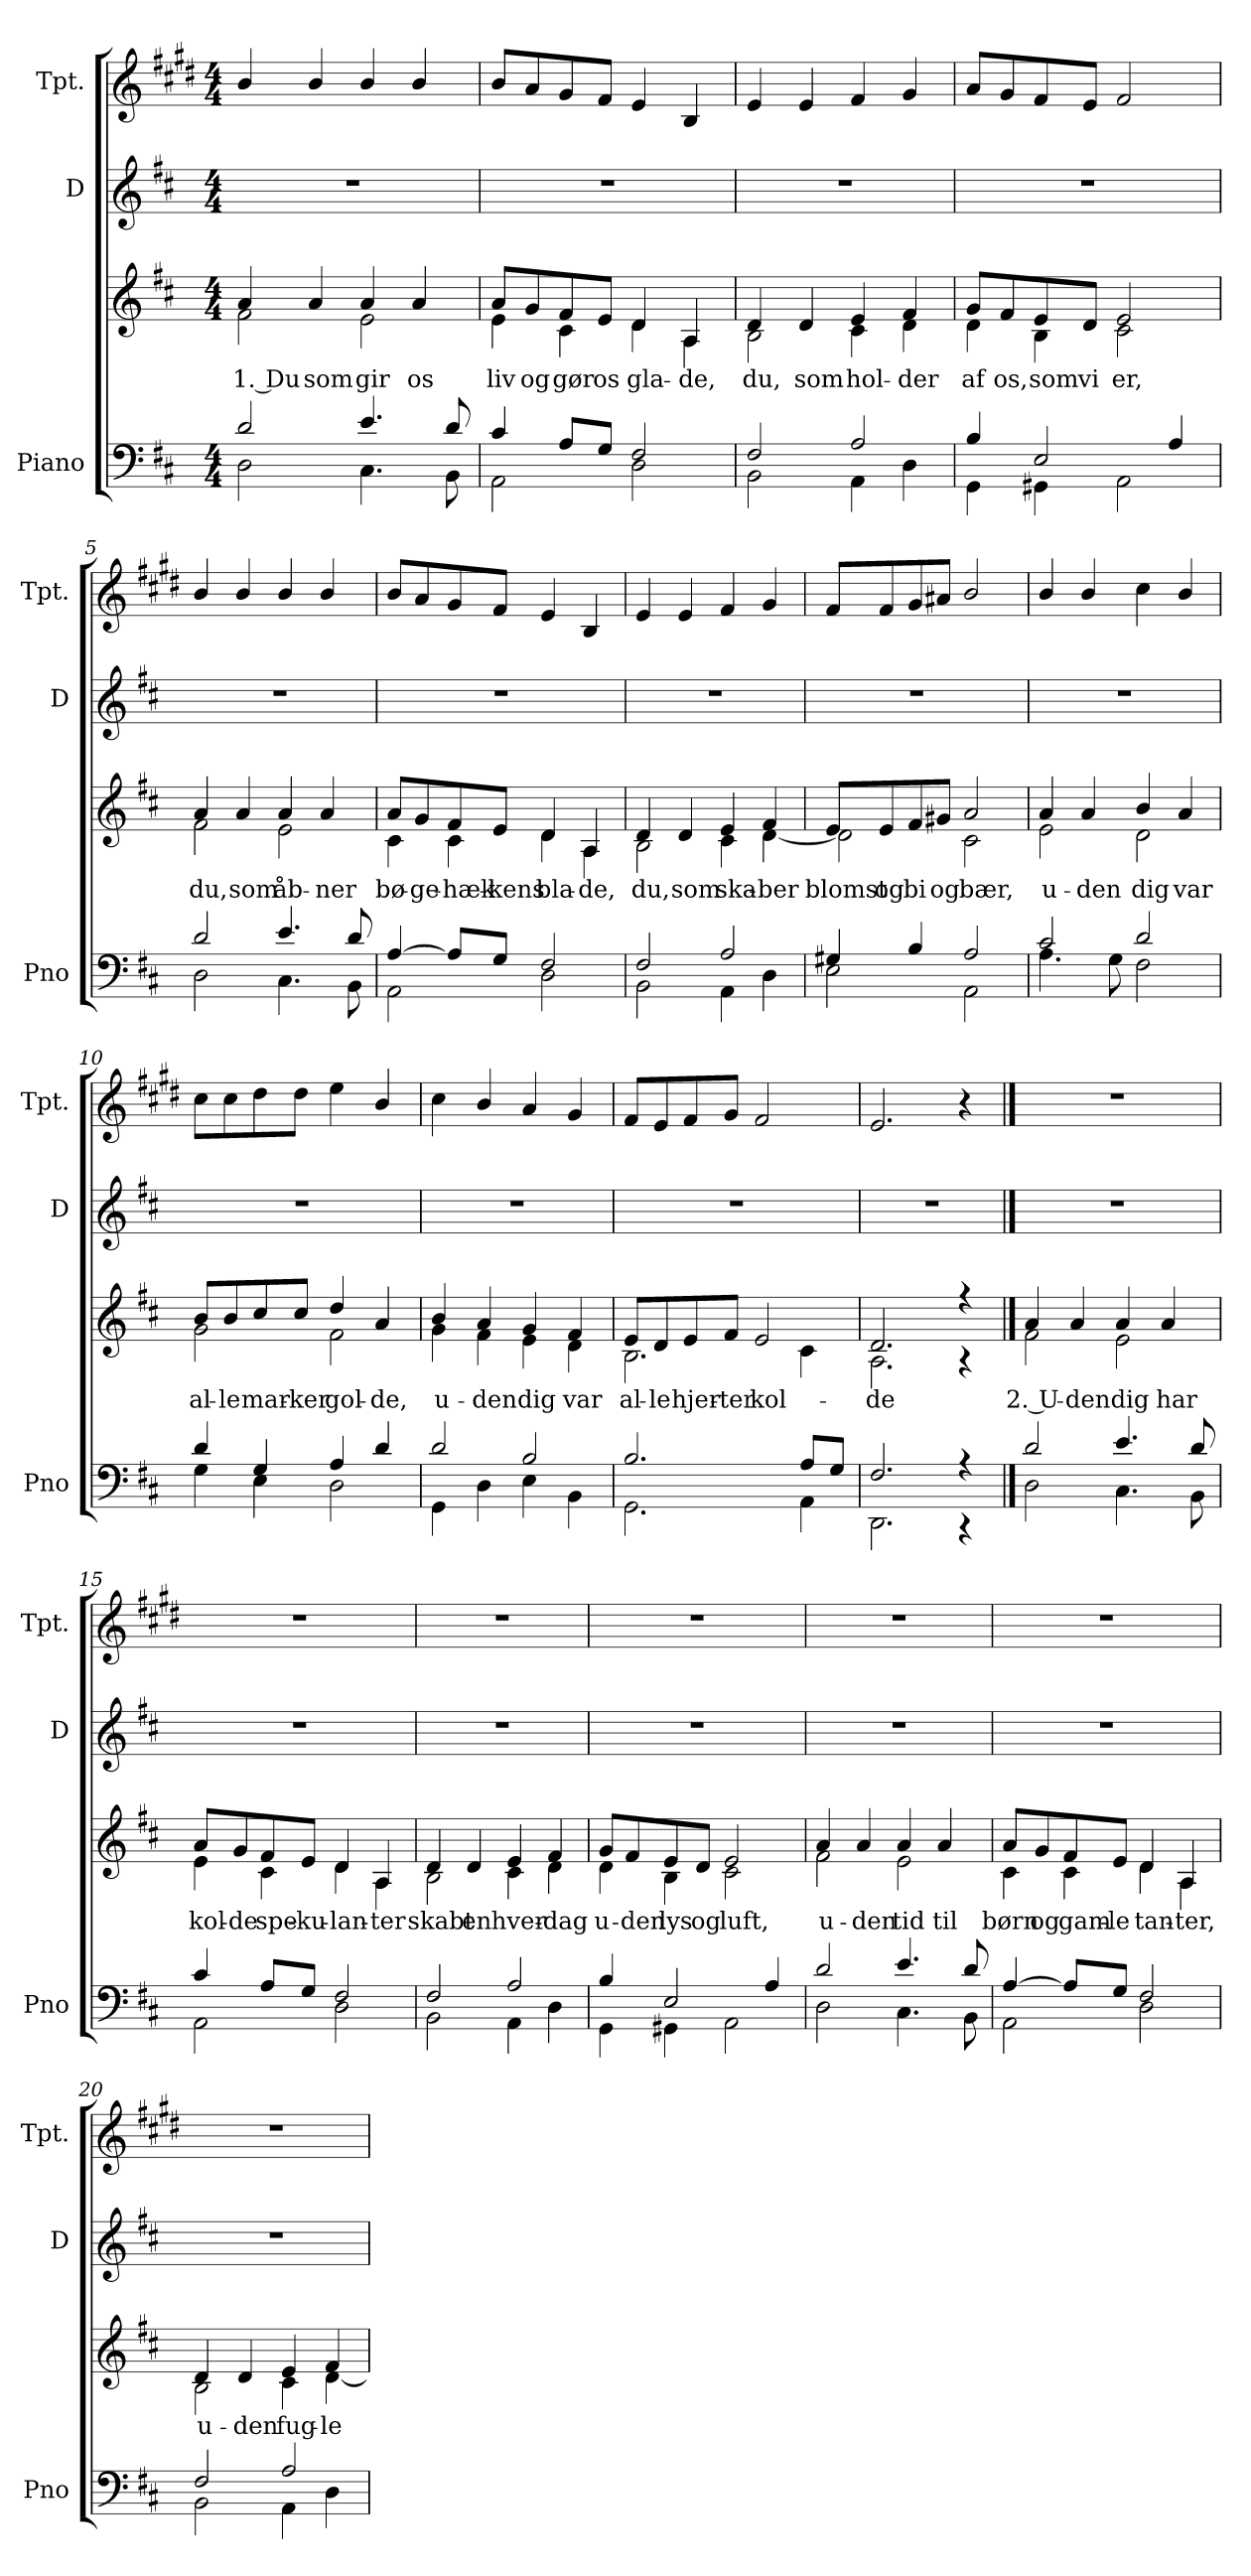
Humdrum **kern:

**kern	**kern	**text	**kern	**kern
*part3	*part3	*part3	*part2	*part1
*staff4	*staff3	*staff3	*staff2	*staff1
*I"Piano	*	*	*I"D	*I"Tpt.
*I'Pno	*	*	*I'D	*I'Tpt.
*	*	*	*stria5	*
*clefF4	*clefG2	*	*clefG2	*clefG2
*	*	*	*	*ITrd1c2
*k[f#c#]	*k[f#c#]	*	*k[f#c#]	*k[f#c#]
*M4/4	*M4/4	*	*M4/4	*M4/4
=1	=1	=1	=1	=1
*^	*	*	*	*
!	!	!	!LO:LY:b	!	!
*	*	*^	*	*	*
2d/	2D\	4a/	2f#\	1. Du	1r	4a/
!	!	!	!	!LO:LY:b	!	!
.	.	4a/	.	som	.	4a/
!	!	!	!	!LO:LY:b	!	!
4.e/	4.C#\	4a/	2e\	gir	.	4a/
!	!	!	!	!LO:LY:b	!	!
.	.	4a/	.	os	.	4a/
8d/	8BB\	.	.	.	.	.
=2	=2	=2	=2	=2	=2	=2
!	!	!	!	!LO:LY:b	!	!
4c#/	2AA\	8a/L	4e\	liv	1r	8a/L
!	!	!	!	!LO:LY:b	!	!
.	.	8g/	.	og	.	8g/
!	!	!	!	!LO:LY:b	!	!
8A/L	.	8f#/	4c#\	gør	.	8f#/
!	!	!	!	!LO:LY:b	!	!
8G/J	.	8e/J	.	os	.	8e/J
!	!	!	!	!LO:LY:b	!	!
2F#/	2D\	4d/	4d\	gla-	.	4d/
!	!	!	!	!LO:LY:b	!	!
.	.	4A/	4A\	-de,	.	4A/
=3	=3	=3	=3	=3	=3	=3
!	!	!	!	!LO:LY:b	!	!
2F#/	2BB\	4d/	2B\	du,	1r	4d/
!	!	!	!	!LO:LY:b	!	!
.	.	4d/	.	som	.	4d/
!	!	!	!	!LO:LY:b	!	!
2A/	4AA\	4e/	4c#\	hol-	.	4e/
!	!	!	!	!LO:LY:b	!	!
.	4D\	4f#/	4d\	-der	.	4f#/
=4	=4	=4	=4	=4	=4	=4
!	!	!	!	!LO:LY:b	!	!
4B/	4GG\	8g/L	4d\	af	1r	8g/L
!	!	!	!	!LO:LY:b	!	!
.	.	8f#/	.	os,	.	8f#/
!	!	!	!	!LO:LY:b	!	!
2E/	4GG#X\	8e/	4B\	som	.	8e/
!	!	!	!	!LO:LY:b	!	!
.	.	8d/J	.	vi	.	8d/J
!	!	!	!	!LO:LY:b	!	!
.	2AA\	2e/	2c#\	er,	.	2e/
4A/	.	.	.	.	.	.
=5	=5	=5	=5	=5	=5	=5
!	!	!	!	!LO:LY:b	!	!
2d/	2D\	4a/	2f#\	du,	1r	4a/
!	!	!	!	!LO:LY:b	!	!
.	.	4a/	.	som	.	4a/
!	!	!	!	!LO:LY:b	!	!
4.e/	4.C#\	4a/	2e\	åb-	.	4a/
!	!	!	!	!LO:LY:b	!	!
.	.	4a/	.	-ner	.	4a/
8d/	8BB\	.	.	.	.	.
!!LO:LB:g=z
=6	=6	=6	=6	=6	=6	=6
!	!	!	!	!LO:LY:b	!	!
[4A/	2AA\	8a/L	4c#\	bø-	1r	8a/L
!	!	!	!	!LO:LY:b	!	!
.	.	8g/	.	-ge-	.	8g/
!	!	!	!	!LO:LY:b	!	!
8A/L]	.	8f#/	4c#\	-hæk-	.	8f#/
!	!	!	!	!LO:LY:b	!	!
8G/J	.	8e/J	.	-kens	.	8e/J
!	!	!	!	!LO:LY:b	!	!
2F#/	2D\	4d/	4d\	bla-	.	4d/
!	!	!	!	!LO:LY:b	!	!
.	.	4A/	4A\	-de,	.	4A/
=7	=7	=7	=7	=7	=7	=7
!	!	!	!	!LO:LY:b	!	!
2F#/	2BB\	4d/	2B\	du,	1r	4d/
!	!	!	!	!LO:LY:b	!	!
.	.	4d/	.	som	.	4d/
!	!	!	!	!LO:LY:b	!	!
2A/	4AA\	4e/	4c#\	ska-	.	4e/
!	!	!	!	!LO:LY:b	!	!
.	4D\	4f#/	[4d\	-ber	.	4f#/
=8	=8	=8	=8	=8	=8	=8
!	!	!	!	!LO:LY:b	!	!
4G#X/	2E\	8e/L	2d\]	blomst	1r	8e/L
!	!	!	!	!LO:LY:b	!	!
.	.	8e/	.	og	.	8e/
!	!	!	!	!LO:LY:b	!	!
4B/	.	8f#/	.	bi	.	8f#/
!	!	!	!	!LO:LY:b	!	!
.	.	8g#X/J	.	og	.	8g#X/J
!	!	!	!	!LO:LY:b	!	!
2A/	2AA\	2a/	2c#\	bær,	.	2a/
=9	=9	=9	=9	=9	=9	=9
!	!	!	!	!LO:LY:b	!	!
2c#/	4.A\	4a/	2e\	u-	1r	4a/
!	!	!	!	!LO:LY:b	!	!
.	.	4a/	.	-den	.	4a/
.	8G\	.	.	.	.	.
!	!	!	!	!LO:LY:b	!	!
2d/	2F#\	4b/	2d\	dig	.	4b\
!	!	!	!	!LO:LY:b	!	!
.	.	4a/	.	var	.	4a/
=10	=10	=10	=10	=10	=10	=10
!	!	!	!	!LO:LY:b	!	!
4d/	4G\	8b/L	2g\	al-	1r	8b\L
!	!	!	!	!LO:LY:b	!	!
.	.	8b/	.	-le	.	8b\
!	!	!	!	!LO:LY:b	!	!
4G/	4E\	8cc#/	.	mar-	.	8cc#\
!	!	!	!	!LO:LY:b	!	!
.	.	8cc#/J	.	-ker	.	8cc#\J
!	!	!	!	!LO:LY:b	!	!
4A/	2D\	4dd/	2f#\	gol-	.	4dd\
!	!	!	!	!LO:LY:b	!	!
4d/	.	4a/	.	-de,	.	4a/
!!LO:LB:g=z
=11	=11	=11	=11	=11	=11	=11
!	!	!	!	!LO:LY:b	!	!
2d/	4GG\	4b/	4g\	u-	1r	4b\
!	!	!	!	!LO:LY:b	!	!
.	4D\	4a/	4f#\	-den	.	4a/
!	!	!	!	!LO:LY:b	!	!
2B/	4E\	4g/	4e\	dig	.	4g/
!	!	!	!	!LO:LY:b	!	!
.	4BB\	4f#/	4d\	var	.	4f#/
=12	=12	=12	=12	=12	=12	=12
!	!	!	!	!LO:LY:b	!	!
2.B/	2.GG\	8e/L	2.B\	al-	1r	8e/L
!	!	!	!	!LO:LY:b	!	!
.	.	8d/	.	-le	.	8d/
!	!	!	!	!LO:LY:b	!	!
.	.	8e/	.	hjer-	.	8e/
!	!	!	!	!LO:LY:b	!	!
.	.	8f#/J	.	-ter	.	8f#/J
!	!	!	!	!LO:LY:b	!	!
.	.	2e/	.	kol-	.	2e/
8A/L	4AA\	.	4c#\	.	.	.
8G/J	.	.	.	.	.	.
=13	=13	=13	=13	=13	=13	=13
!	!	!	!	!LO:LY:b	!	!
2.F#/	2.DD\	2.d/	2.A\	-de	1r	2.d/
4r	4r	4r	4r	.	.	4r
!!LO:PB:g=z
==14	==14	==14	==14	==14	==14	==14
!	!	!	!	!LO:LY:b	!	!
2d/	2D\	4a/	2f#\	2. U-	1r	1r
!	!	!	!	!LO:LY:b	!	!
.	.	4a/	.	-den	.	.
!	!	!	!	!LO:LY:b	!	!
4.e/	4.C#\	4a/	2e\	dig	.	.
!	!	!	!	!LO:LY:b	!	!
.	.	4a/	.	har	.	.
8d/	8BB\	.	.	.	.	.
=15	=15	=15	=15	=15	=15	=15
!	!	!	!	!LO:LY:b	!	!
4c#/	2AA\	8a/L	4e\	kol-	1r	1r
!	!	!	!	!LO:LY:b	!	!
.	.	8g/	.	-de	.	.
!	!	!	!	!LO:LY:b	!	!
8A/L	.	8f#/	4c#\	spe-	.	.
!	!	!	!	!LO:LY:b	!	!
8G/J	.	8e/J	.	-ku-	.	.
!	!	!	!	!LO:LY:b	!	!
2F#/	2D\	4d/	4d\	-lan-	.	.
!	!	!	!	!LO:LY:b	!	!
.	.	4A/	4A\	-ter	.	.
=16	=16	=16	=16	=16	=16	=16
!	!	!	!	!LO:LY:b	!	!
2F#/	2BB\	4d/	2B\	skabt	1r	1r
!	!	!	!	!LO:LY:b	!	!
.	.	4d/	.	en	.	.
!	!	!	!	!LO:LY:b	!	!
2A/	4AA\	4e/	4c#\	hver-	.	.
!	!	!	!	!LO:LY:b	!	!
.	4D\	4f#/	4d\	-dag	.	.
=17	=17	=17	=17	=17	=17	=17
!	!	!	!	!LO:LY:b	!	!
4B/	4GG\	8g/L	4d\	u-	1r	1r
!	!	!	!	!LO:LY:b	!	!
.	.	8f#/	.	-den	.	.
!	!	!	!	!LO:LY:b	!	!
2E/	4GG#X\	8e/	4B\	lys	.	.
!	!	!	!	!LO:LY:b	!	!
.	.	8d/J	.	og	.	.
!	!	!	!	!LO:LY:b	!	!
.	2AA\	2e/	2c#\	luft,	.	.
4A/	.	.	.	.	.	.
=18	=18	=18	=18	=18	=18	=18
!	!	!	!	!LO:LY:b	!	!
2d/	2D\	4a/	2f#\	u-	1r	1r
!	!	!	!	!LO:LY:b	!	!
.	.	4a/	.	-den	.	.
!	!	!	!	!LO:LY:b	!	!
4.e/	4.C#\	4a/	2e\	tid	.	.
!	!	!	!	!LO:LY:b	!	!
.	.	4a/	.	til	.	.
8d/	8BB\	.	.	.	.	.
!!LO:LB:g=z
=19	=19	=19	=19	=19	=19	=19
!	!	!	!	!LO:LY:b	!	!
[4A/	2AA\	8a/L	4c#\	børn	1r	1r
!	!	!	!	!LO:LY:b	!	!
.	.	8g/	.	og	.	.
!	!	!	!	!LO:LY:b	!	!
8A/L]	.	8f#/	4c#\	gam-	.	.
!	!	!	!	!LO:LY:b	!	!
8G/J	.	8e/J	.	-le	.	.
!	!	!	!	!LO:LY:b	!	!
2F#/	2D\	4d/	4d\	tan-	.	.
!	!	!	!	!LO:LY:b	!	!
.	.	4A/	4A\	-ter,	.	.
=20	=20	=20	=20	=20	=20	=20
!	!	!	!	!LO:LY:b	!	!
2F#/	2BB\	4d/	2B\	u-	1r	1r
!	!	!	!	!LO:LY:b	!	!
.	.	4d/	.	-den	.	.
!	!	!	!	!LO:LY:b	!	!
2A/	4AA\	4e/	4c#\	fug-	.	.
!	!	!	!	!LO:LY:b	!	!
.	4D\	4f#/	[4d\	-le-	.	.
*v	*v	*	*	*	*	*
*	*v	*v	*	*	*
=	=	=	=	=
*-	*-	*-	*-	*-
